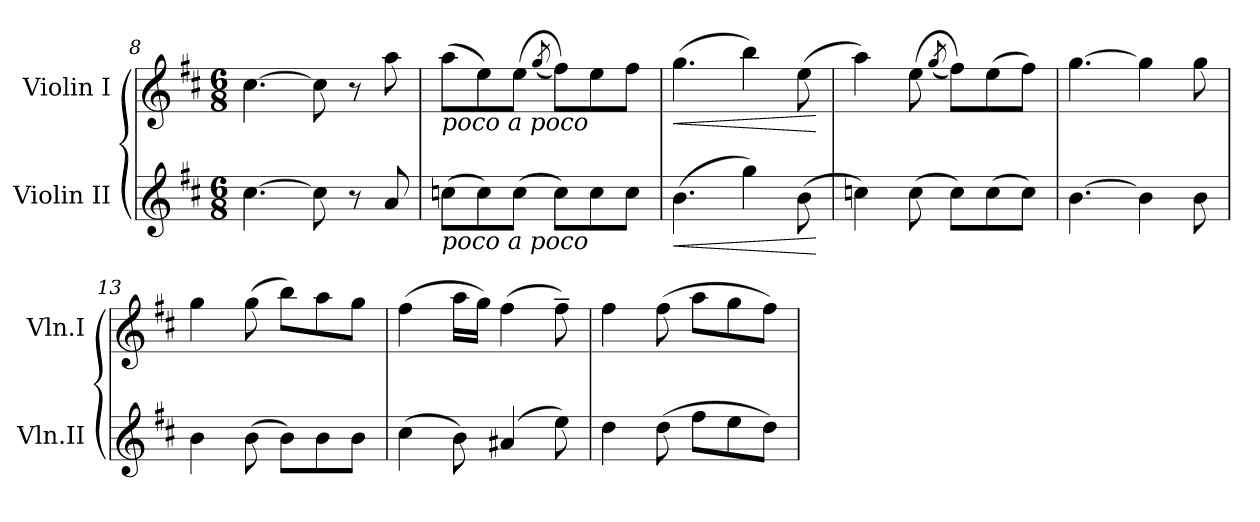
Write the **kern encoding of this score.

**kern	**dynam	**kern	**dynam
*part2	*part2	*part1	*part1
*staff2	*staff2	*staff1	*staff1
*I"Violin II	*	*I"Violin I	*
*I'Vln.II	*	*I'Vln.I	*
*clefG2	*	*clefG2	*
*k[f#c#]	*	*k[f#c#]	*
*M6/8	*	*M6/8	*
=8	=8	=8	=8
[4.cc#\	.	[4.cc#\	.
8cc#\]	.	8cc#\]	.
8r	.	8r	.
8a/	.	8aa\	.
=9	=9	=9	=9
!	!	!LO:TX:b:i:t=poco a poco	!
!LO:TX:b:i:t=poco a poco	!	!	!
(8ccn\L	.	(8aa\L	.
8cc\)	.	8ee\)	.
(8cc\J	.	(8ee\J	.
.	.	(8qgg/	.
8cc\L)	.	8ff#\L))	.
8cc\	.	8ee\	.
8cc\J	.	8ff#\J	.
=10	=10	=10	=10
!	!LO:HP:b	!	!LO:HP:b
(4.b\	<	(4.gg\	<
4gg\)	.	4bb\)	.
(8b\	.	(8ee\	.
.	[	.	[
=11	=11	=11	=11
4ccn\)	.	4aa\)	.
(8cc\	.	(8ee\	.
.	.	(8qgg/	.
8cc\L)	.	8ff#\L))	.
(8cc\	.	(8ee\	.
8cc\J)	.	8ff#\J)	.
=12	=12	=12	=12
[4.b\	.	[4.gg\	.
4b\]	.	4gg\]	.
8b\	.	8gg\	.
=13	=13	=13	=13
4b\	.	4gg\	.
(8b\	.	(8gg\	.
8b\L)	.	8bb\L)	.
8b\	.	8aa\	.
8b\J	.	8gg\J	.
!!LO:LB:g=z
=14	=14	=14	=14
(4cc#\	.	(4ff#\	.
8b\)	.	16aa\LL	.
.	.	16gg\JJ)	.
(4a#X/	.	(4ff#\	.
8ee\)	.	8ff#~\)	.
=15	=15	=15	=15
4dd\	.	4ff#\	.
(8dd\	.	(8ff#\	.
8ff#\L	.	8aa\L	.
8ee\	.	8gg\	.
8dd\J)	.	8ff#\J)	.
=	=	=	=
*-	*-	*-	*-
